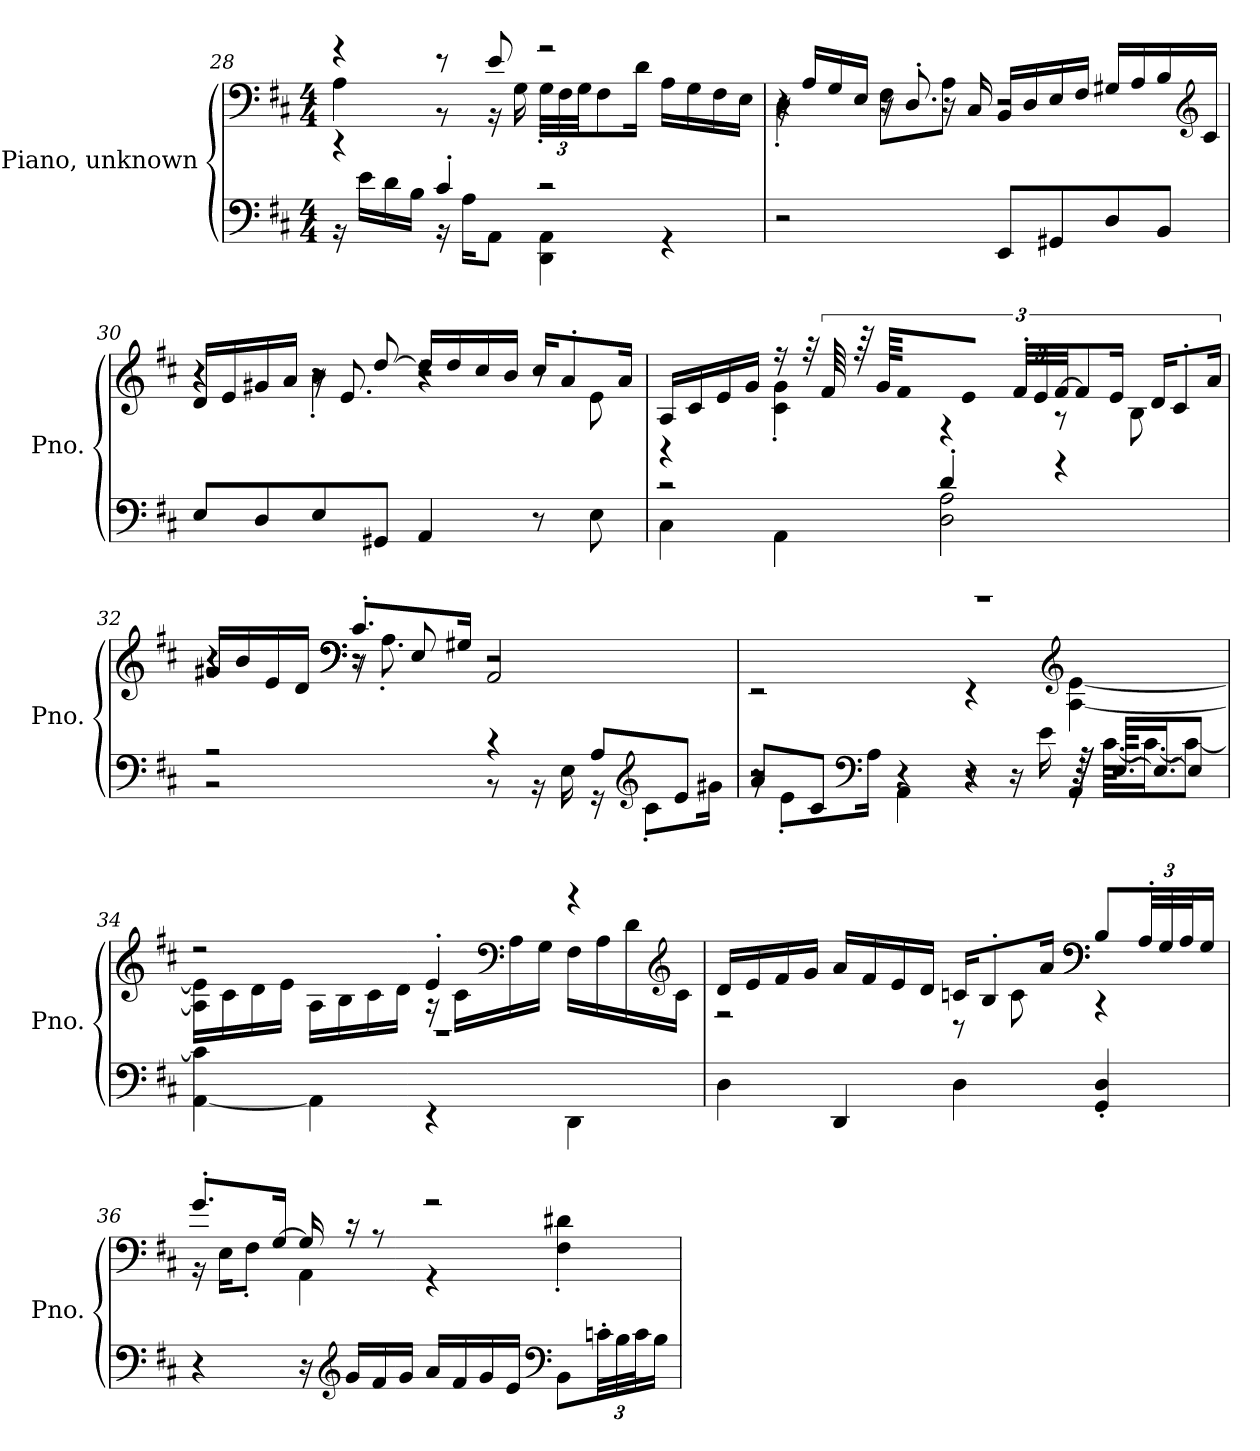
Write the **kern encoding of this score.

**kern	**kern
*part1	*part1
*staff2	*staff1
*I"Piano, unknown	*
*I'Pno.	*
*clefF4	*clefF4
*k[f#c#]	*k[f#c#]
*M4/4	*M4/4
=28	=28
*^	*^
4r	16r	4r	4A\
.	16e\LL	.	.
.	16d\	.	.
.	16B\JJ	.	.
4c#'/	16r	8r	8r
.	16A\KL	.	.
.	8AA\J	8e/	16r
.	.	.	16G\
*	*	*	*Xbrackettup
2r	4DD\ 4AA\	2r	48G'\LLL
.	.	.	48F#\
.	.	.	48G\JJ
.	.	.	8F#\
.	.	.	16d\Jk
.	4r	.	16A\LL
.	.	.	16G\
.	.	.	16F#\
.	.	.	16E\JJ
*v	*v	*	*
!!LO:LB:g=z
=29	=29	=29
*	*	*^
2r	16r	4D'\	4r
.	16A/LL	.	.
.	16G/	.	.
.	16E/JJ	.	.
.	8r	8F#\L	16r
.	.	.	8.D'/
.	16r	8A\J	.
.	16C#/	.	.
8EE/L	16BB/LL	2r	2r
.	16D/	.	.
8GG#X/	16E/	.	.
.	16F#/JJ	.	.
8D/	16G#X/LL	.	.
.	16A/	.	.
8BB/J	16B/	.	.
*	*clefG2	*	*
.	16c#/JJ	.	.
=30	=30	=30	=30
8E/L	16d/LL	4r	4r
.	16e/	.	.
8D/	16g#X/	.	.
.	16a/JJ	.	.
8E/	8r	4b'\	16r
.	.	.	8.e/
8GG#X/J	[8dd/	.	.
4AA/	16dd/LL]	4r	2r
.	16dd/	.	.
.	16cc#/	.	.
.	16b/JJ	.	.
8r	16cc#/KL	8r	.
.	8a'/	.	.
8E\	.	8e\	.
.	16a/Jk	.	.
*	*	*v	*v
!!LO:PB:g=z
=31	=31	=31
*^	*	*
2r	4C#\	16A/LL	4r
.	.	16c#/	.
.	.	16e/	.
.	.	16g/JJ	.
.	4AA\	16r	4c#\' 4g\'
.	.	32r	.
*	*	*brackettup	*
.	.	96f#/	.
.	.	96r	.
.	.	96g/KKLL	.
.	.	16f#/	.
.	.	16e/JJ	.
*	*	*Xbrackettup	*
4d'/	2D\ 2A\	48f#'/LLL	4r
.	.	48e/	.
.	.	[48f#/JJ	.
.	.	8f#/]	.
.	.	16e/Jk	.
4r	.	16d/KL	8r
.	.	8c#'/	.
.	.	.	8B\
.	.	16a/Jk	.
=32	=32	=32	=32
*	*	*	*^
2r	2r	16g#X/LL	4r	4r
.	.	16b/	.	.
.	.	16e/	.	.
.	.	16d/JJ	.	.
*	*	*clefF4	*	*
.	.	8.c#'/L	16r	8r
.	.	.	8.A'\	.
.	.	.	.	8E/
.	.	16G#X/Jk	.	.
4r	8r	2AA/	2r	2r
.	16r	.	.	.
.	16E\	.	.	.
8A/L	16r	.	.	.
*clefG2	*	*	*	*
.	8c#'\L	.	.	.
8e/J	.	.	.	.
.	16g#X\Jk	.	.	.
*	*	*	*v	*v
!!LO:LB:g=z
=33	=33	=33	=33
*	*^	*	*
8a/L	16r	2r	1r	2r
.	8e'\L	.	.	.
8c#/J	.	.	.	.
*clefF4	*	*	*	*
.	16A\Jk	.	.	.
4r	4AA\	.	.	.
4r	8r	4r	.	4r
.	16r	.	.	.
.	16e\	.	.	.
*	*	*	*clefG2	*
4AA/	128r	128r	.	[4A\ [4e\
.	[64.c#\KKLL	[64.E/KKLL	.	.
.	16.c#\J_	16.E/J_	.	.
.	8c#\J_	8E/J]	.	.
*	*v	*v	*	*
=34	=34	=34	=34
1r	[4AA\ 4c#\]	2r	16A\] 16e\]LL
.	.	.	16c#\
.	.	.	16d\
.	.	.	16e\JJ
.	4AA\]	.	16A\LL
.	.	.	16B\
.	.	.	16c#\
.	.	.	16d\JJ
.	4r	4e'/	16r
.	.	.	16c#\LL
*	*	*clefF4	*
.	.	.	16A\
.	.	.	16G\JJ
.	4DD\	4r	16F#\LL
.	.	.	16A\
.	.	.	16d\
*	*	*clefG2	*
.	.	.	16c#\JJ
*v	*v	*	*
!!LO:LB:g=z	!!
=35	=35	=35
4D\	16d/LL	2r
.	16e/	.
.	16f#/	.
.	16g/JJ	.
4DD/	16a/LL	.
.	16f#/	.
.	16e/	.
.	16d/JJ	.
4D\	16cn/KL	8r
.	8B'/	.
.	.	8c\
.	16a/Jk	.
*	*clefF4	*
4GG/' 4D/'	8B/L	4r
.	48A'/LL	.
.	48G/	.
.	48A/J	.
.	16G/JJ	.
=36	=36	=36
4r	8.g'/L	16r
.	.	16E\KL
.	.	8F#'\J
.	[16G/Jk	.
16r	16G/]	4AA\
*clefG2	*	*
16g/LL	16r	.
16f#/	8r	.
16g/JJ	.	.
16a/LL	2r	4r
16f#/	.	.
16g/	.	.
16e/JJ	.	.
*clefF4	*	*
8BB\L	.	4F#\' 4d#X\'
*Xbrackettup	*	*
48cn'\LL	.	.
48B\	.	.
48c\J	.	.
16B\JJ	.	.
*	*v	*v
=	=
*-	*-
